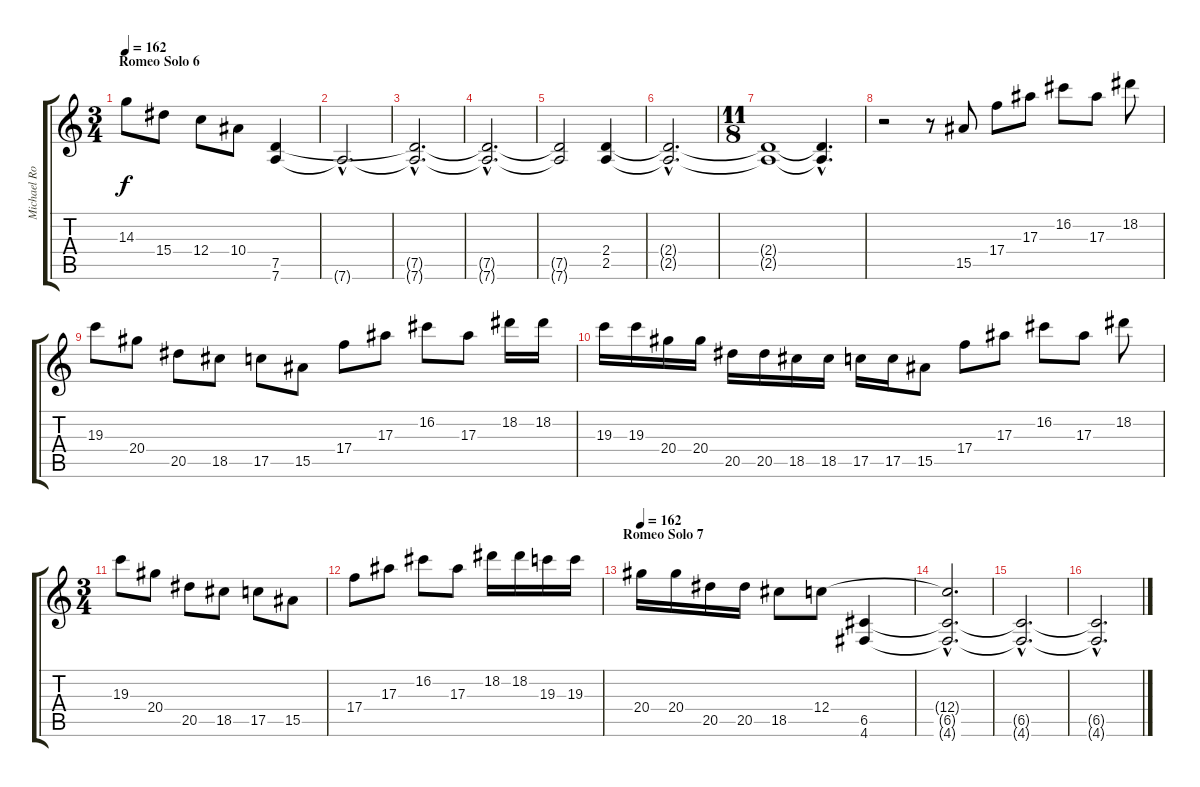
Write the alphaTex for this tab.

\track ("Michael Romeo Lead" "Michael Ro") {instrument distortionguitar}
\staff {score tabs}
\tuning (D4 A3 F3 C3 G2 D2) {hide}
\ts (3 4)
\section ("" "Romeo Solo 6")
\tempo 162
\clef g2
\ks c
14.3.8{dy f} 15.4.8 12.4.8 10.4.8 (7.5 7.6).4 |
7.6{hac t}.2{d} |
(7.5{hac t} 7.6{hac t}).2{d} |
(7.5{hac t} 7.6{hac t}).2{d} |
(7.5{t} 7.6{t}).2 (2.4 2.5).4 |
(2.4{hac t} 2.5{hac t}).2{d} |
\ts (11 8)
(2.4{t} 2.5{t}).1 (2.4{hac t} 2.5{hac t}).4{d} |
r.2 r.8 15.5.8 17.4.8 17.3.8 16.2.8 17.3.8 18.2.8 |
19.3.8 20.4.8 20.5.8 18.5.8 17.5.8 15.5.8 17.4.8 17.3.8 16.2.8 17.3.8 18.2.16 18.2.16 |
19.3.16 19.3.16 20.4.16 20.4.16 20.5.16 20.5.16 18.5.16 18.5.16 17.5.16 17.5.16 15.5.8 17.4.8 17.3.8 16.2.8 17.3.8 18.2.8 |
\ts (3 4)
19.3.8 20.4.8 20.5.8 18.5.8 17.5.8 15.5.8 |
17.4.8 17.3.8 16.2.8 17.3.8 18.2.16 18.2.16 19.3.16 19.3.16 |
\section ("" "Romeo Solo 7")
\tempo 162
20.4.16 20.4.16 20.5.16 20.5.16 18.5.8 12.4.8 (6.5 4.6).4 |
(12.4{hac t} 6.5{hac t} 4.6{hac t}).2{d} |
(6.5{hac t} 4.6{hac t}).2{d} |
(6.5{hac t} 4.6{hac t}).2{d}
